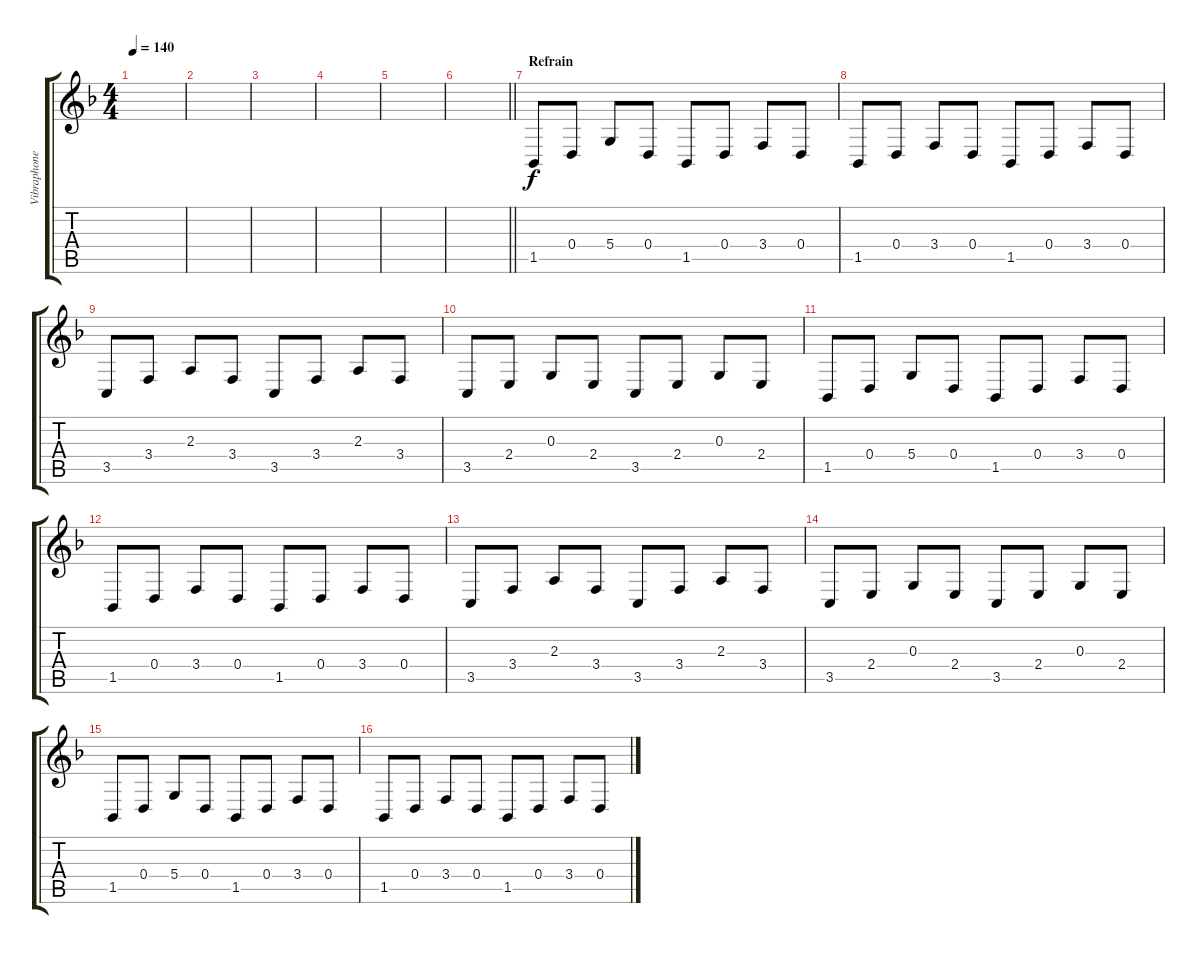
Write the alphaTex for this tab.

\track ("Vibraphone" "Vibraphone") {instrument vibraphone}
\staff {score tabs}
\tuning (E4 B3 G3 D3 A2 E2) {hide}
\ts (4 4)
\tempo 140
\clef g2
\ks f
|
|
|
|
|
\barLineRight lightlight
|
\section ("" "Refrain")
1.5.8 0.4.8 5.4.8 0.4.8 1.5.8 0.4.8 3.4.8 0.4.8 |
1.5.8 0.4.8 3.4.8 0.4.8 1.5.8 0.4.8 3.4.8 0.4.8 |
3.5.8 3.4.8 2.3.8 3.4.8 3.5.8 3.4.8 2.3.8 3.4.8 |
3.5.8 2.4.8 0.3.8 2.4.8 3.5.8 2.4.8 0.3.8 2.4.8 |
1.5.8 0.4.8 5.4.8 0.4.8 1.5.8 0.4.8 3.4.8 0.4.8 |
1.5.8 0.4.8 3.4.8 0.4.8 1.5.8 0.4.8 3.4.8 0.4.8 |
3.5.8 3.4.8 2.3.8 3.4.8 3.5.8 3.4.8 2.3.8 3.4.8 |
3.5.8 2.4.8 0.3.8 2.4.8 3.5.8 2.4.8 0.3.8 2.4.8 |
1.5.8 0.4.8 5.4.8 0.4.8 1.5.8 0.4.8 3.4.8 0.4.8 |
1.5.8 0.4.8 3.4.8 0.4.8 1.5.8 0.4.8 3.4.8 0.4.8
